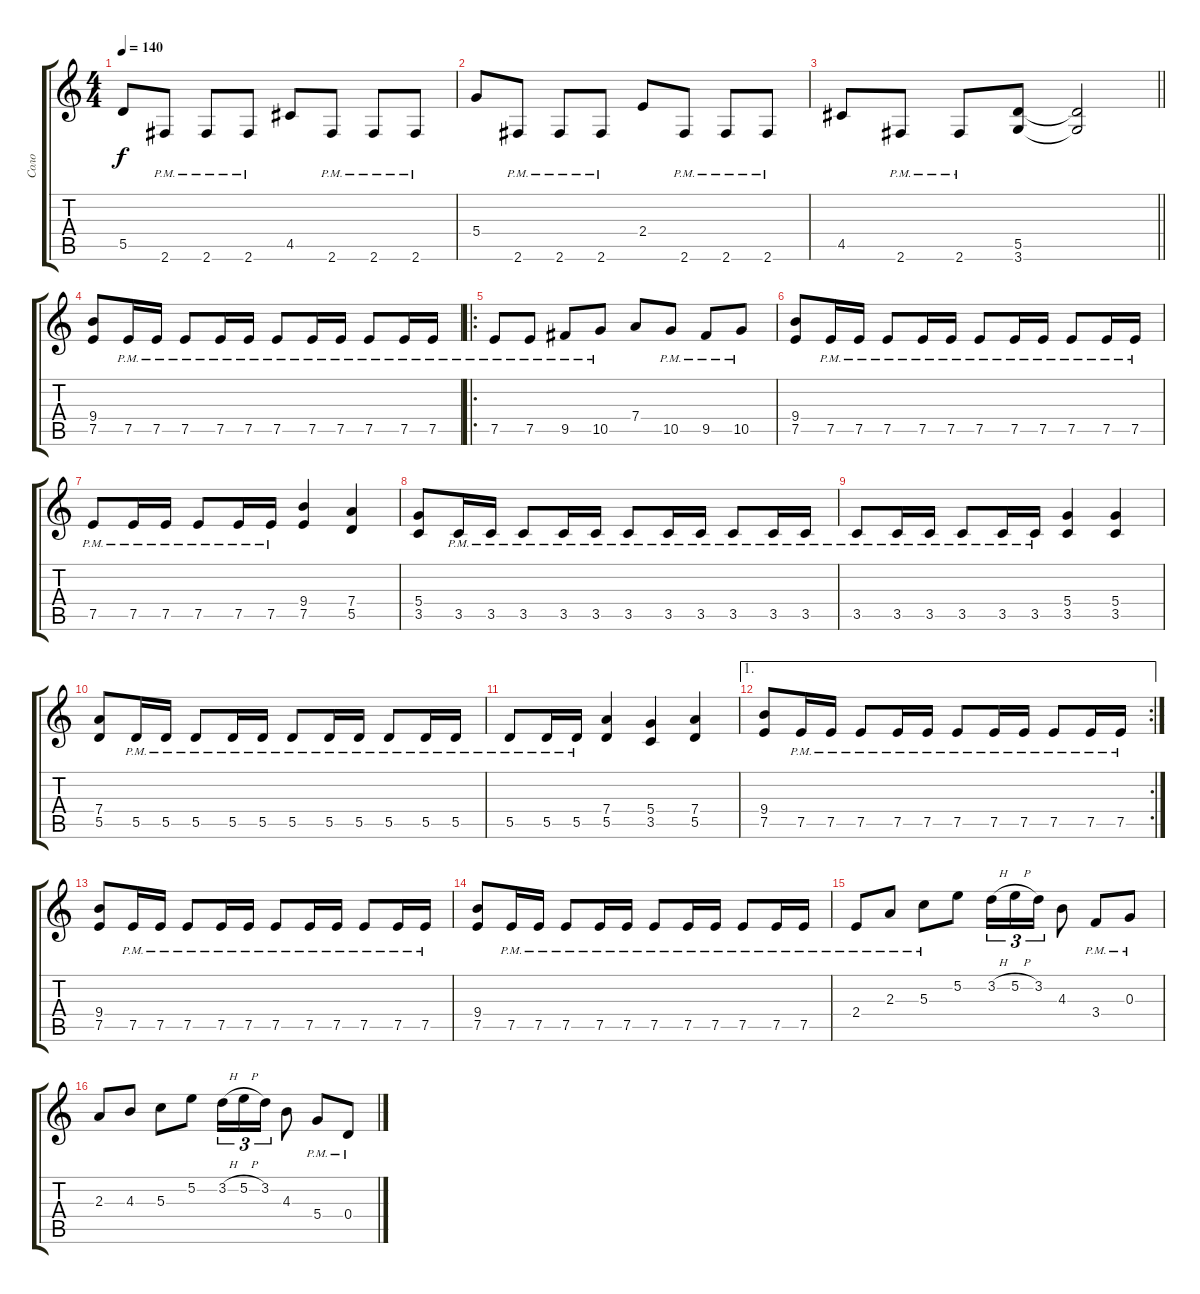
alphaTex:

\track ("Соло" "Соло") {instrument distortionguitar}
\staff {score tabs}
\tuning (E4 B3 G3 D3 A2 E2) {hide}
\ts (4 4)
\tempo 140
\clef g2
\ks c
5.5.8{dy f} 2.6{pm}.8 2.6{pm}.8 2.6{pm}.8 4.5.8 2.6{pm}.8 2.6{pm}.8 2.6{pm}.8 |
5.4.8 2.6{pm}.8 2.6{pm}.8 2.6{pm}.8 2.4.8 2.6{pm}.8 2.6{pm}.8 2.6{pm}.8 |
\barLineRight lightlight
4.5.8 2.6{pm}.8 2.6{pm}.8 (5.5 3.6).8 (5.5{t} 3.6{t}).2 |
(9.4 7.5).8 7.5{pm}.16 7.5{pm}.16 7.5{pm}.8 7.5{pm}.16 7.5{pm}.16 7.5{pm}.8 7.5{pm}.16 7.5{pm}.16 7.5{pm}.8 7.5{pm}.16 7.5{pm}.16 |
\ro
7.5{pm}.8 7.5{pm}.8 9.5{pm}.8 10.5{pm}.8 7.4.8 10.5{pm}.8 9.5{pm}.8 10.5{pm}.8 |
(9.4 7.5).8 7.5{pm}.16 7.5{pm}.16 7.5{pm}.8 7.5{pm}.16 7.5{pm}.16 7.5{pm}.8 7.5{pm}.16 7.5{pm}.16 7.5{pm}.8 7.5{pm}.16 7.5{pm}.16 |
7.5{pm}.8 7.5{pm}.16 7.5{pm}.16 7.5{pm}.8 7.5{pm}.16 7.5{pm}.16 (9.4 7.5).4 (7.4 5.5).4 |
(5.4 3.5).8 3.5{pm}.16 3.5{pm}.16 3.5{pm}.8 3.5{pm}.16 3.5{pm}.16 3.5{pm}.8 3.5{pm}.16 3.5{pm}.16 3.5{pm}.8 3.5{pm}.16 3.5{pm}.16 |
3.5{pm}.8 3.5{pm}.16 3.5{pm}.16 3.5{pm}.8 3.5{pm}.16 3.5{pm}.16 (5.4 3.5).4 (5.4 3.5).4 |
(7.4 5.5).8 5.5{pm}.16 5.5{pm}.16 5.5{pm}.8 5.5{pm}.16 5.5{pm}.16 5.5{pm}.8 5.5{pm}.16 5.5{pm}.16 5.5{pm}.8 5.5{pm}.16 5.5{pm}.16 |
5.5{pm}.8 5.5{pm}.16 5.5{pm}.16 (7.4 5.5).4 (5.4 3.5).4 (7.4 5.5).4 |
\ae 1
\rc 2
(9.4 7.5).8 7.5{pm}.16 7.5{pm}.16 7.5{pm}.8 7.5{pm}.16 7.5{pm}.16 7.5{pm}.8 7.5{pm}.16 7.5{pm}.16 7.5{pm}.8 7.5{pm}.16 7.5{pm}.16 |
(9.4 7.5).8 7.5{pm}.16 7.5{pm}.16 7.5{pm}.8 7.5{pm}.16 7.5{pm}.16 7.5{pm}.8 7.5{pm}.16 7.5{pm}.16 7.5{pm}.8 7.5{pm}.16 7.5{pm}.16 |
(9.4 7.5).8 7.5{pm}.16 7.5{pm}.16 7.5{pm}.8 7.5{pm}.16 7.5{pm}.16 7.5{pm}.8 7.5{pm}.16 7.5{pm}.16 7.5{pm}.8 7.5{pm}.16 7.5{pm}.16 |
2.4{pm}.8 2.3{pm}.8 5.3{pm}.8 5.2.8 3.2{h}.16{tu (3 2)} 5.2{h}.16{tu (3 2)} 3.2.16{tu (3 2)} 4.3.8 3.4{pm}.8 0.3{pm}.8 |
2.3.8 4.3.8 5.3.8 5.2.8 3.2{h}.16{tu (3 2)} 5.2{h}.16{tu (3 2)} 3.2.16{tu (3 2)} 4.3.8 5.4{pm}.8 0.4{pm}.8
